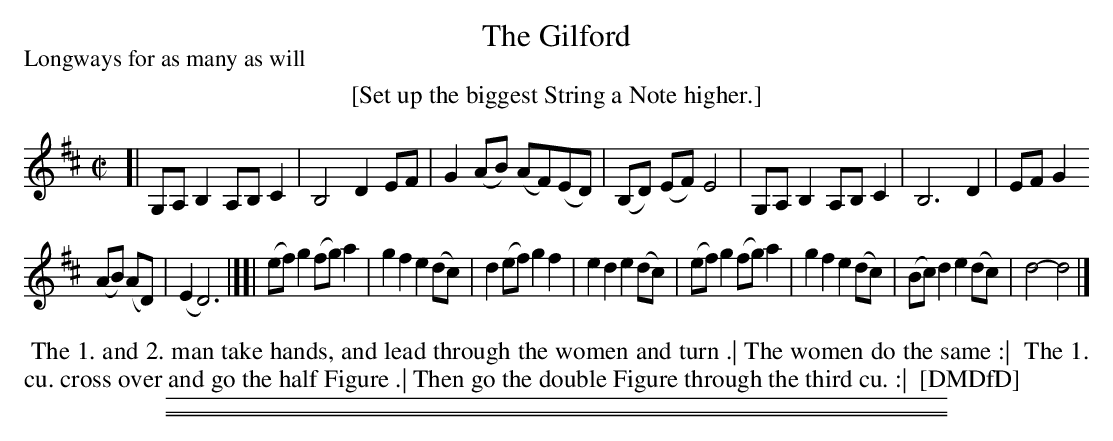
X:1
T: The Gilford
P: Longways for as many as will
M: C|
L: 1/8
K: D
%%center [Set up the biggest String a Note higher.]
[|\
G,A,B,2 A,B,C2 | B,4 D2EF | G2(AB) (AF)(ED) | (B,D) (EF) E4 |\
G,A,B,2 A,B,C2 | B,6 D2 | EFG2
(AB) (AD) | (E2 D6) |][|\
(ef)g2 (fg)a2 | g2f2 e2(dc) | d2(ef) g2f2 | e2d2 e2(dc) |\
(ef)g2 (fg)a2 | g2f2 e2(dc) | (Bc)d2 e2(dc) | d4- d4 |]
